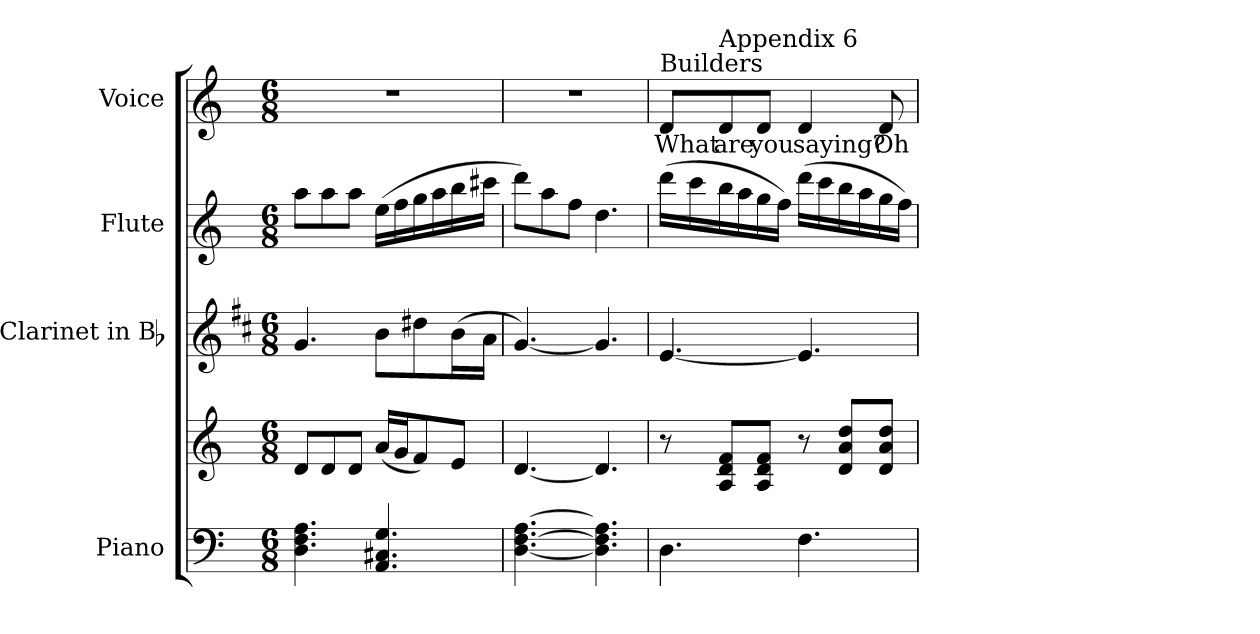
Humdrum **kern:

**kern	**kern	**kern	**kern	**kern	**text
*part4	*part4	*part3	*part2	*part1	*part1
*staff5	*staff4	*staff3	*staff2	*staff1	*staff1
*I"Piano	*	*I"Clarinet in Bb	*I"Flute	*I"Voice	*
*I'Pno.	*	*I'Cl.	*I'Fl.	*I'Voice	*
!!LO:PB:g=z
*clefF4	*clefG2	*clefG2	*clefG2	*clefG2	*
*	*	*ITrd1c2	*	*	*
*k[]	*k[]	*k[]	*k[]	*k[]	*
*C:	*C:	*C:	*C:	*C:	*
*M6/8	*M6/8	*M6/8	*M6/8	*M6/8	*
*MM102	*MM102	*MM102	*MM102	*MM102	*
=1	=1	=1	=1	=1	=1
!	!	!	!	!LO:N:vis=1	!
4.Di\ 4.Fi 4.Ai	8di/L	4.fi/	8aai\L	2.r	.
.	8di/	.	8aai\	.	.
.	8di/J	.	8aai\J	.	.
4.AAi/ 4.C#Xi 4.Gi	(16ai/LL	8ai\L	(16eei\LL	.	.
.	16gi/J	.	16ffi\	.	.
.	8fi/)	8cc#Xi\	16ggi\	.	.
.	.	.	16aai\	.	.
.	8ei/J	(16ai\L	16bbi\	.	.
.	.	16gi\JJ	16ccc#Xi\JJ	.	.
=2	=2	=2	=2	=2	=2
!	!	!	!	!LO:N:vis=1	!
[4.Di\ [4.Fi [4.Ai	[4.di/	[4.fi/)	8dddi\L)	2.r	.
.	.	.	8aai\	.	.
.	.	.	8ffi\J	.	.
4.Di\] 4.Fi] 4.Ai]	4.di/]	4.fi/]	4.ddi\	.	.
=3	=3	=3	=3	=3	=3
!	!	!	!	!LO:TX:a:t=Builders	!
!	!	!	!	!	!LO:LY:b:color=#000000
4.Di\	8r	[4.di/	(16dddi\LL	8di/L	What
.	.	.	16ccci\	.	.
!	!	!	!	!LO:TX:a:t=Appendix 6	!
!	!	!	!	!	!LO:LY:b:color=#000000
.	8Ai/ 8di 8fiL	.	16bbi\	8di/	are
.	.	.	16aai\	.	.
!	!	!	!	!	!LO:LY:b:color=#000000
.	8Ai/ 8di 8fiJ	.	16ggi\	8di/J	you
.	.	.	16ffi\JJ)	.	.
!	!	!	!	!	!LO:LY:b:color=#000000
4.Fi\	8r	4.di/]	(16dddi\LL	4di/	saying?
.	.	.	16ccci\	.	.
.	8di/ 8ai 8ddiL	.	16bbi\	.	.
.	.	.	16aai\	.	.
!	!	!	!	!	!LO:LY:b:color=#000000
.	8di/ 8ai 8ddiJ	.	16ggi\	8di/	Oh
.	.	.	16ffi\JJ)	.	.
=	=	=	=	=	=
*-	*-	*-	*-	*-	*-
